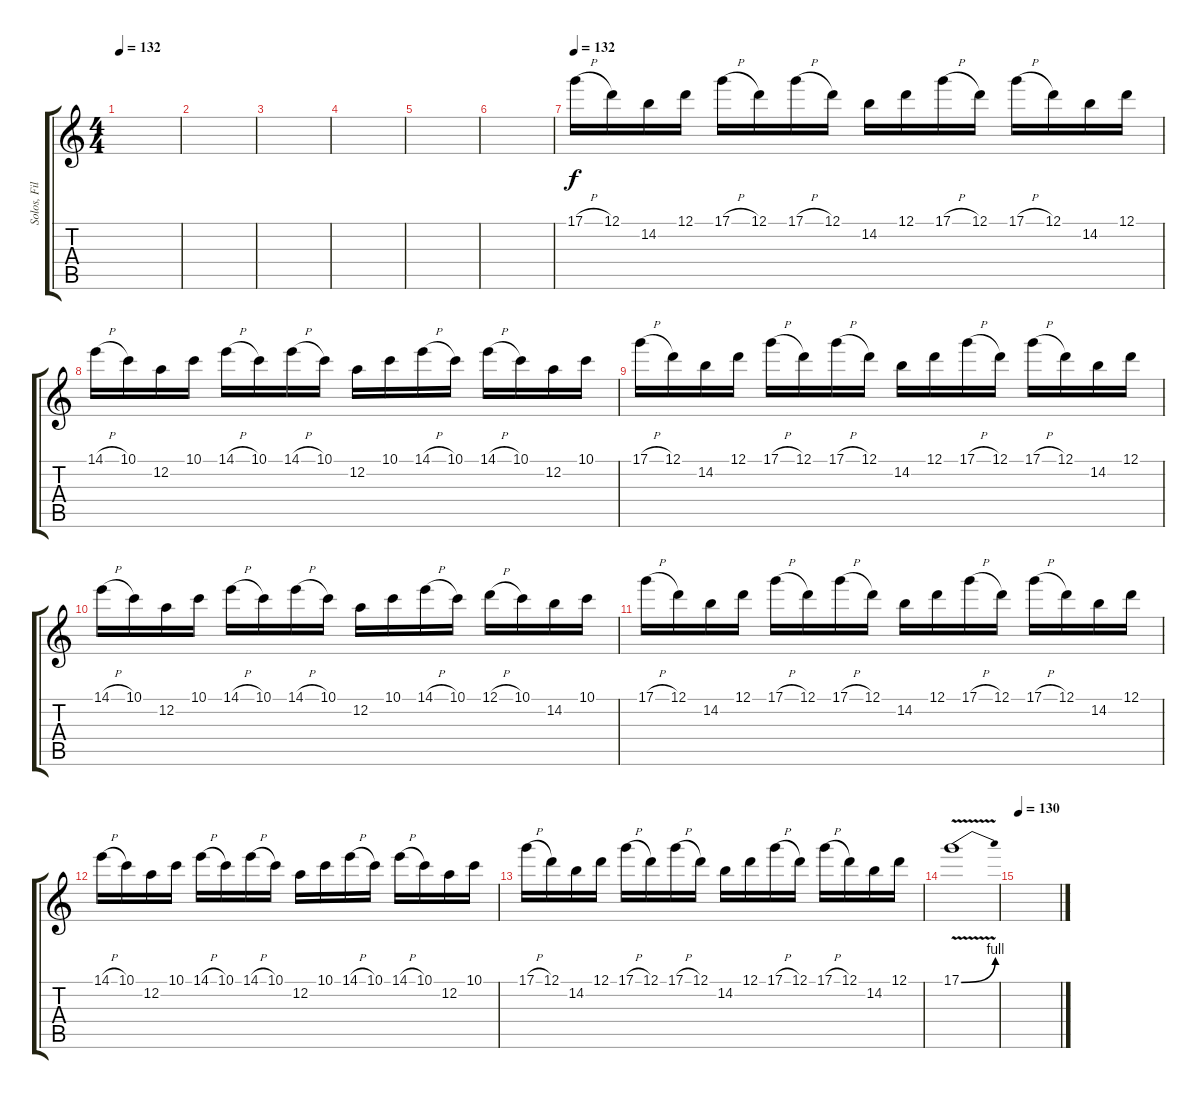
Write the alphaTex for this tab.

\track ("Solos, Fills and Harmony 3" "Solos, Fil") {instrument distortionguitar}
\staff {score tabs}
\tuning (D4 A3 F3 C3 G2 C2) {hide}
\ts (4 4)
\tempo 132
\clef g2
\ks c
|
|
|
|
|
|
\tempo 132
17.1{h}.16 12.1.16 14.2.16 12.1.16 17.1{h}.16 12.1.16 17.1{h}.16 12.1.16 14.2.16 12.1.16 17.1{h}.16 12.1.16 17.1{h}.16 12.1.16 14.2.16 12.1.16 |
14.1{h}.16 10.1.16 12.2.16 10.1.16 14.1{h}.16 10.1.16 14.1{h}.16 10.1.16 12.2.16 10.1.16 14.1{h}.16 10.1.16 14.1{h}.16 10.1.16 12.2.16 10.1.16 |
17.1{h}.16 12.1.16 14.2.16 12.1.16 17.1{h}.16 12.1.16 17.1{h}.16 12.1.16 14.2.16 12.1.16 17.1{h}.16 12.1.16 17.1{h}.16 12.1.16 14.2.16 12.1.16 |
14.1{h}.16 10.1.16 12.2.16 10.1.16 14.1{h}.16 10.1.16 14.1{h}.16 10.1.16 12.2.16 10.1.16 14.1{h}.16 10.1.16 12.1{h}.16 10.1.16 14.2.16 10.1.16 |
17.1{h}.16 12.1.16 14.2.16 12.1.16 17.1{h}.16 12.1.16 17.1{h}.16 12.1.16 14.2.16 12.1.16 17.1{h}.16 12.1.16 17.1{h}.16 12.1.16 14.2.16 12.1.16 |
14.1{h}.16 10.1.16 12.2.16 10.1.16 14.1{h}.16 10.1.16 14.1{h}.16 10.1.16 12.2.16 10.1.16 14.1{h}.16 10.1.16 14.1{h}.16 10.1.16 12.2.16 10.1.16 |
17.1{h}.16 12.1.16 14.2.16 12.1.16 17.1{h}.16 12.1.16 17.1{h}.16 12.1.16 14.2.16 12.1.16 17.1{h}.16 12.1.16 17.1{h}.16 12.1.16 14.2.16 12.1.16 |
17.1{be (bend 0 0 60 4) v}.1 |
\tempo 130
